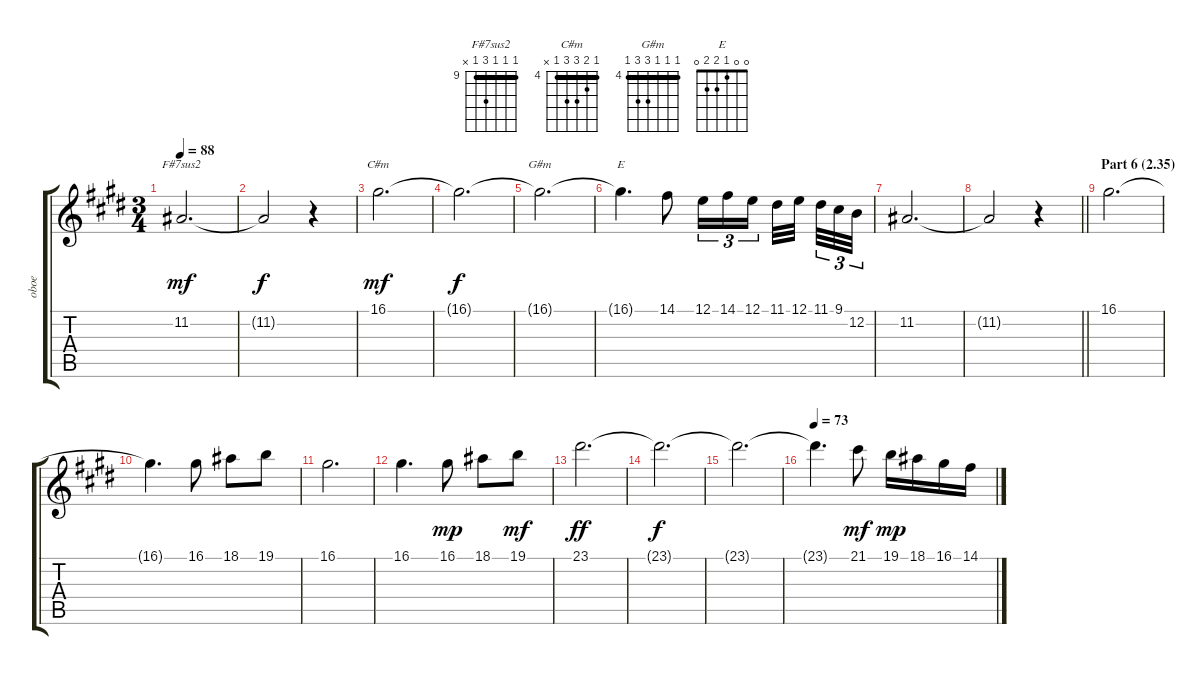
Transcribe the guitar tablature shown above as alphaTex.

\track ("oboe" "oboe") {instrument oboe}
\staff {score tabs}
\tuning (E4 B3 G3 D3 A2 E2) {hide}
\chord ("F#7sus2" 9 9 9 11 9 x) {firstfret 9 barre 9}
\chord ("C#m" 4 5 6 6 4 x) {firstfret 4 barre 4}
\chord ("G#m" 4 4 4 6 6 4) {firstfret 4 barre 4}
\chord ("E" 0 0 1 2 2 0)
\ts (3 4)
\tempo 88
\clef g2
\ks e
11.2.2{d ch "F#7sus2" dy mf} |
11.2{t}.2{dy f} r.4 |
16.1.2{d ch "C#m" dy mf} |
16.1{t}.2{d dy f} |
16.1{t}.2{d ch "G#m"} |
16.1{t}.4{d ch "E"} 14.1.8 12.1.16{tu (3 2)} 14.1.16{tu (3 2)} 12.1.16{tu (3 2) beam splitsecondary} 11.1.32 12.1.32{beam splitsecondary} 11.1.32{tu (3 2)} 9.1.32{tu (3 2)} 12.2.32{tu (3 2)} |
11.2.2{d} |
\barLineRight lightlight
11.2{t}.2 r.4 |
\section ("" "Part 6 (2.35)")
16.1.2{d} |
16.1{t}.4{d} 16.1.8 18.1.8 19.1.8 |
16.1.2{d} |
16.1.4{d} 16.1.8{dy mp} 18.1.8 19.1.8{dy mf} |
23.1.2{d dy ff} |
23.1{t}.2{d dy f} |
23.1{t}.2{d} |
\tempo 73
23.1{t}.4{d} 21.1.8{dy mf} 19.1.16{dy mp} 18.1.16 16.1.16 14.1.16
